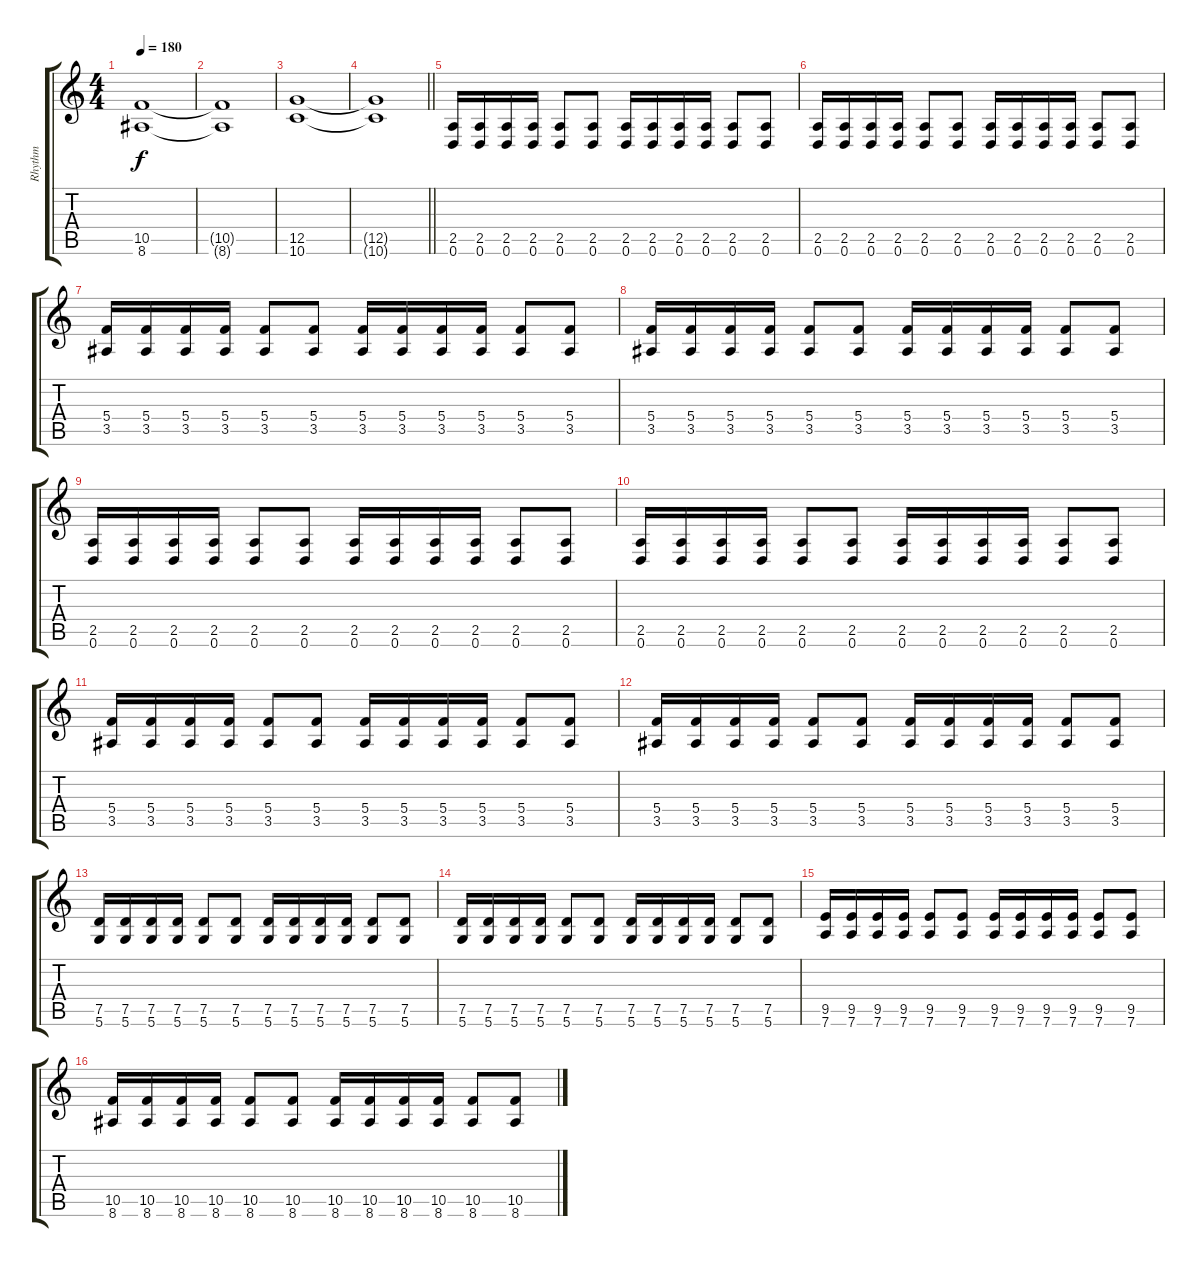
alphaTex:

\track ("Rhythm" "Rhythm") {instrument distortionguitar}
\staff {score tabs}
\tuning (D4 A3 F3 C3 G2 D2) {hide}
\ts (4 4)
\tempo 180
\clef g2
\ks c
(10.5 8.6).1{dy f} |
(10.5{t} 8.6{t}).1 |
(12.5 10.6).1 |
\barLineRight lightlight
(12.5{t} 10.6{t}).1 |
\section ("" "")
(2.5 0.6).16 (2.5 0.6).16 (2.5 0.6).16 (2.5 0.6).16 (2.5 0.6).8 (2.5 0.6).8 (2.5 0.6).16 (2.5 0.6).16 (2.5 0.6).16 (2.5 0.6).16 (2.5 0.6).8 (2.5 0.6).8 |
(2.5 0.6).16 (2.5 0.6).16 (2.5 0.6).16 (2.5 0.6).16 (2.5 0.6).8 (2.5 0.6).8 (2.5 0.6).16 (2.5 0.6).16 (2.5 0.6).16 (2.5 0.6).16 (2.5 0.6).8 (2.5 0.6).8 |
(5.4 3.5).16 (5.4 3.5).16 (5.4 3.5).16 (5.4 3.5).16 (5.4 3.5).8 (5.4 3.5).8 (5.4 3.5).16 (5.4 3.5).16 (5.4 3.5).16 (5.4 3.5).16 (5.4 3.5).8 (5.4 3.5).8 |
(5.4 3.5).16 (5.4 3.5).16 (5.4 3.5).16 (5.4 3.5).16 (5.4 3.5).8 (5.4 3.5).8 (5.4 3.5).16 (5.4 3.5).16 (5.4 3.5).16 (5.4 3.5).16 (5.4 3.5).8 (5.4 3.5).8 |
(2.5 0.6).16 (2.5 0.6).16 (2.5 0.6).16 (2.5 0.6).16 (2.5 0.6).8 (2.5 0.6).8 (2.5 0.6).16 (2.5 0.6).16 (2.5 0.6).16 (2.5 0.6).16 (2.5 0.6).8 (2.5 0.6).8 |
(2.5 0.6).16 (2.5 0.6).16 (2.5 0.6).16 (2.5 0.6).16 (2.5 0.6).8 (2.5 0.6).8 (2.5 0.6).16 (2.5 0.6).16 (2.5 0.6).16 (2.5 0.6).16 (2.5 0.6).8 (2.5 0.6).8 |
(5.4 3.5).16 (5.4 3.5).16 (5.4 3.5).16 (5.4 3.5).16 (5.4 3.5).8 (5.4 3.5).8 (5.4 3.5).16 (5.4 3.5).16 (5.4 3.5).16 (5.4 3.5).16 (5.4 3.5).8 (5.4 3.5).8 |
(5.4 3.5).16 (5.4 3.5).16 (5.4 3.5).16 (5.4 3.5).16 (5.4 3.5).8 (5.4 3.5).8 (5.4 3.5).16 (5.4 3.5).16 (5.4 3.5).16 (5.4 3.5).16 (5.4 3.5).8 (5.4 3.5).8 |
(7.5 5.6).16 (7.5 5.6).16 (7.5 5.6).16 (7.5 5.6).16 (7.5 5.6).8 (7.5 5.6).8 (7.5 5.6).16 (7.5 5.6).16 (7.5 5.6).16 (7.5 5.6).16 (7.5 5.6).8 (7.5 5.6).8 |
(7.5 5.6).16 (7.5 5.6).16 (7.5 5.6).16 (7.5 5.6).16 (7.5 5.6).8 (7.5 5.6).8 (7.5 5.6).16 (7.5 5.6).16 (7.5 5.6).16 (7.5 5.6).16 (7.5 5.6).8 (7.5 5.6).8 |
(9.5 7.6).16 (9.5 7.6).16 (9.5 7.6).16 (9.5 7.6).16 (9.5 7.6).8 (9.5 7.6).8 (9.5 7.6).16 (9.5 7.6).16 (9.5 7.6).16 (9.5 7.6).16 (9.5 7.6).8 (9.5 7.6).8 |
(10.5 8.6).16 (10.5 8.6).16 (10.5 8.6).16 (10.5 8.6).16 (10.5 8.6).8 (10.5 8.6).8 (10.5 8.6).16 (10.5 8.6).16 (10.5 8.6).16 (10.5 8.6).16 (10.5 8.6).8 (10.5 8.6).8
